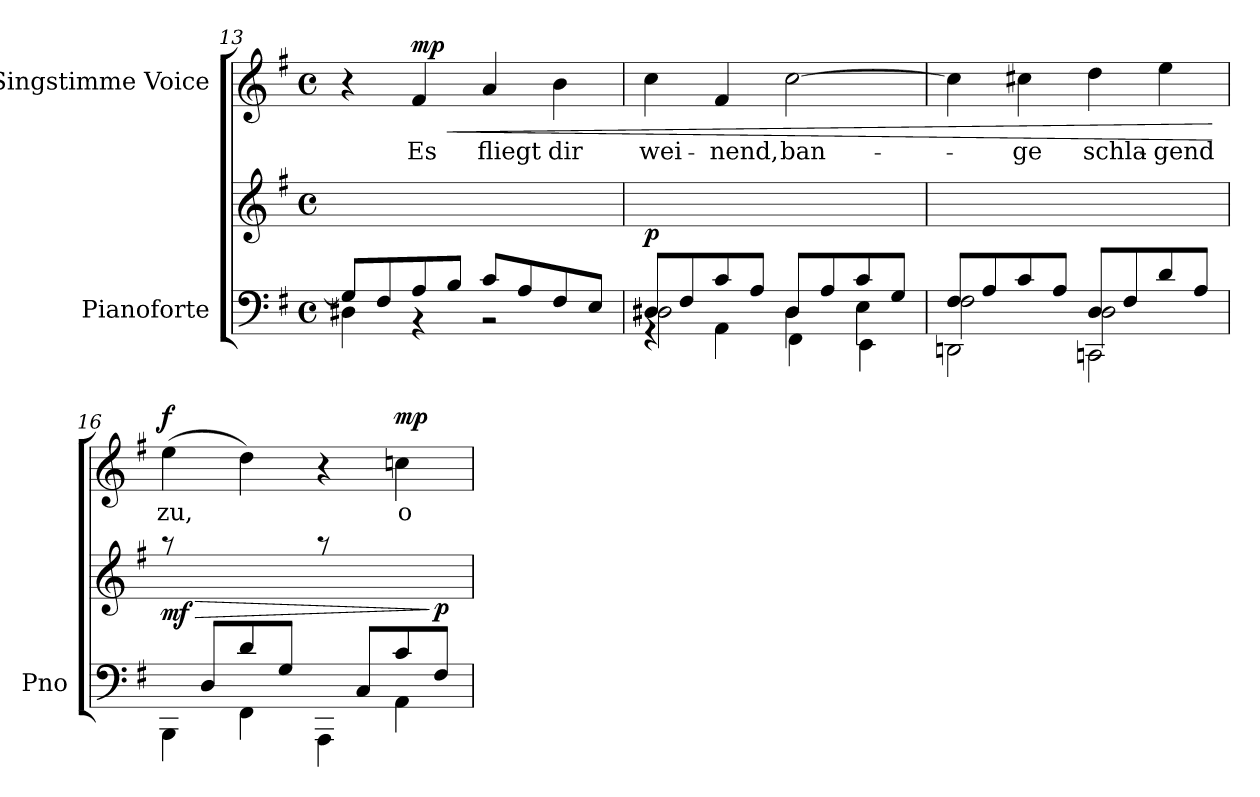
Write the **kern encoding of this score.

**kern	**kern	**dynam	**kern	**text	**dynam
*part2	*part2	*part2	*part1	*part1	*part1
*staff3	*staff2	*staff2/3	*staff1	*staff1	*staff1
*I"Pianoforte	*	*	*I"Singstimme Voice	*	*
*I'Pno	*	*	*	*	*
!!LO:LB:g=z
*clefF4	*clefG2	*	*clefG2	*	*
*k[f#]	*k[f#]	*	*k[f#]	*	*
*M4/4	*M4/4	*	*M4/4	*	*
*met(c)	*met(c)	*	*met(c)	*	*
=13	=13	=13	=13	=13	=13
*^	*	*	*	*	*
8G/L]	4D#X\	1ryy	.	4r	.	.
8F#/	.	.	.	.	.	.
!	!	!	!	!	!LO:LY:b	!LO:HP:b
!	!	!	!	!	!	!LO:DY:n=1:a
8A/	4rBB	.	.	4f#/	Es	< mp
8B/J	.	.	.	.	.	.
!	!	!	!	!	!LO:LY:b	!
8c/L	2rBB	.	.	4a/	fliegt	.
8A/	.	.	.	.	.	.
!	!	!	!	!	!LO:LY:b	!
8F#/	.	.	.	4b\	dir	.
8E/J	.	.	.	.	.	.
=14	=14	=14	=14	=14	=14	=14
*	*^	*	*	*	*	*
!	!	!	!	!LO:DY:b	!	!LO:LY:b	!
8D#X/L	2D#X\	4rGG	1ryy	p	4cc\	wei-	.
8F#/	.	.	.	.	.	.	.
!	!	!	!	!	!	!LO:LY:b	!
8c/	.	4AA\	.	.	4f#/	-nend,	.
8A/J	.	.	.	.	.	.	.
!	!	!	!	!	!	!LO:LY:b	!
8D#/L	4D#\	4FF#\	.	.	[2cc\	ban-	.
8A/	.	.	.	.	.	.	.
8c/	4E\	4EE\	.	.	.	.	.
8G/J	.	.	.	.	.	.	.
=15	=15	=15	=15	=15	=15	=15	=15
8F#/L	2F#\	2DDn\	1ryy	.	4cc\]	.	.
8A/	.	.	.	.	.	.	.
!	!	!	!	!	!	!LO:LY:b	!
8c/	.	.	.	.	4cc#X\	-ge	.
8A/J	.	.	.	.	.	.	.
!	!	!	!	!	!	!LO:LY:b	!
8D/L	2D\	2CCn\	.	.	4dd\	schla-	.
8F#/	.	.	.	.	.	.	.
!	!	!	!	!	!	!LO:LY:b	!
8d/	.	.	.	.	4ee\	-gend	.
8A/J	.	.	.	.	.	.	.
*v	*v	*v	*	*	*	*	*
.	.	.	.	.	[
=16	=16	=16	=16	=16	=16
*^	*	*	*	*	*
!	!	!	!LO:HP:b	!	!LO:LY:b	!
!	!	!	!LO:DY:n=1:b	!	!	!LO:DY:a
8ryy	4BBB\	8raa	> mf	(>4ee\	zu,	f
8D/L	.	4.ryy	.	.	.	.
8d/	4FF#\	.	.	4dd\)	.	.
8G/J	.	.	.	.	.	.
8ryy	4AAA\	8raa	.	4r	.	.
8C/L	.	4ryy	.	.	.	.
!	!	!	!	!	!LO:LY:b	!LO:DY:a
8c/	4AA\	.	.	4ccn\	o	mp
!	!	!	!LO:DY:n=2:b	!	!	!
8F#/J	.	8ryy	] p	.	.	.
*v	*v	*	*	*	*	*
=	=	=	=	=	=
*-	*-	*-	*-	*-	*-
